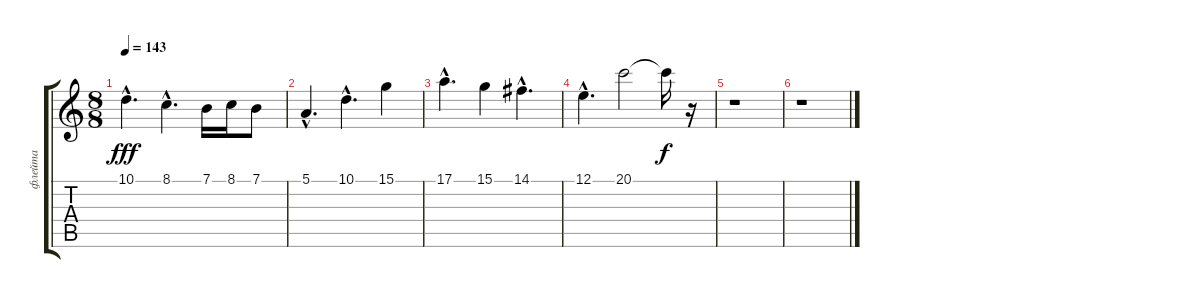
\track ("флейта" "флейта") {instrument flute}
\staff {score tabs}
\tuning (E4 B3 G3 D3 A2 E2) {hide}
\ts (8 8)
\tempo 143
\clef g2
\ks c
10.1{hac}.4{d dy fff volume 12} 8.1{hac}.4{d volume 11} 7.1.16{volume 10} 8.1.16{volume 10} 7.1.8{volume 10} |
5.1{hac}.4{d volume 10} 10.1{hac}.4{d volume 8} 15.1.4{volume 7} |
17.1{hac}.4{d volume 6} 15.1.4{volume 5} 14.1{hac}.4{d volume 4} |
12.1{hac}.4{d volume 3} 20.1.2{volume 2} 20.1{t}.16{dy f} r.16 |
r.1 |
r.1
